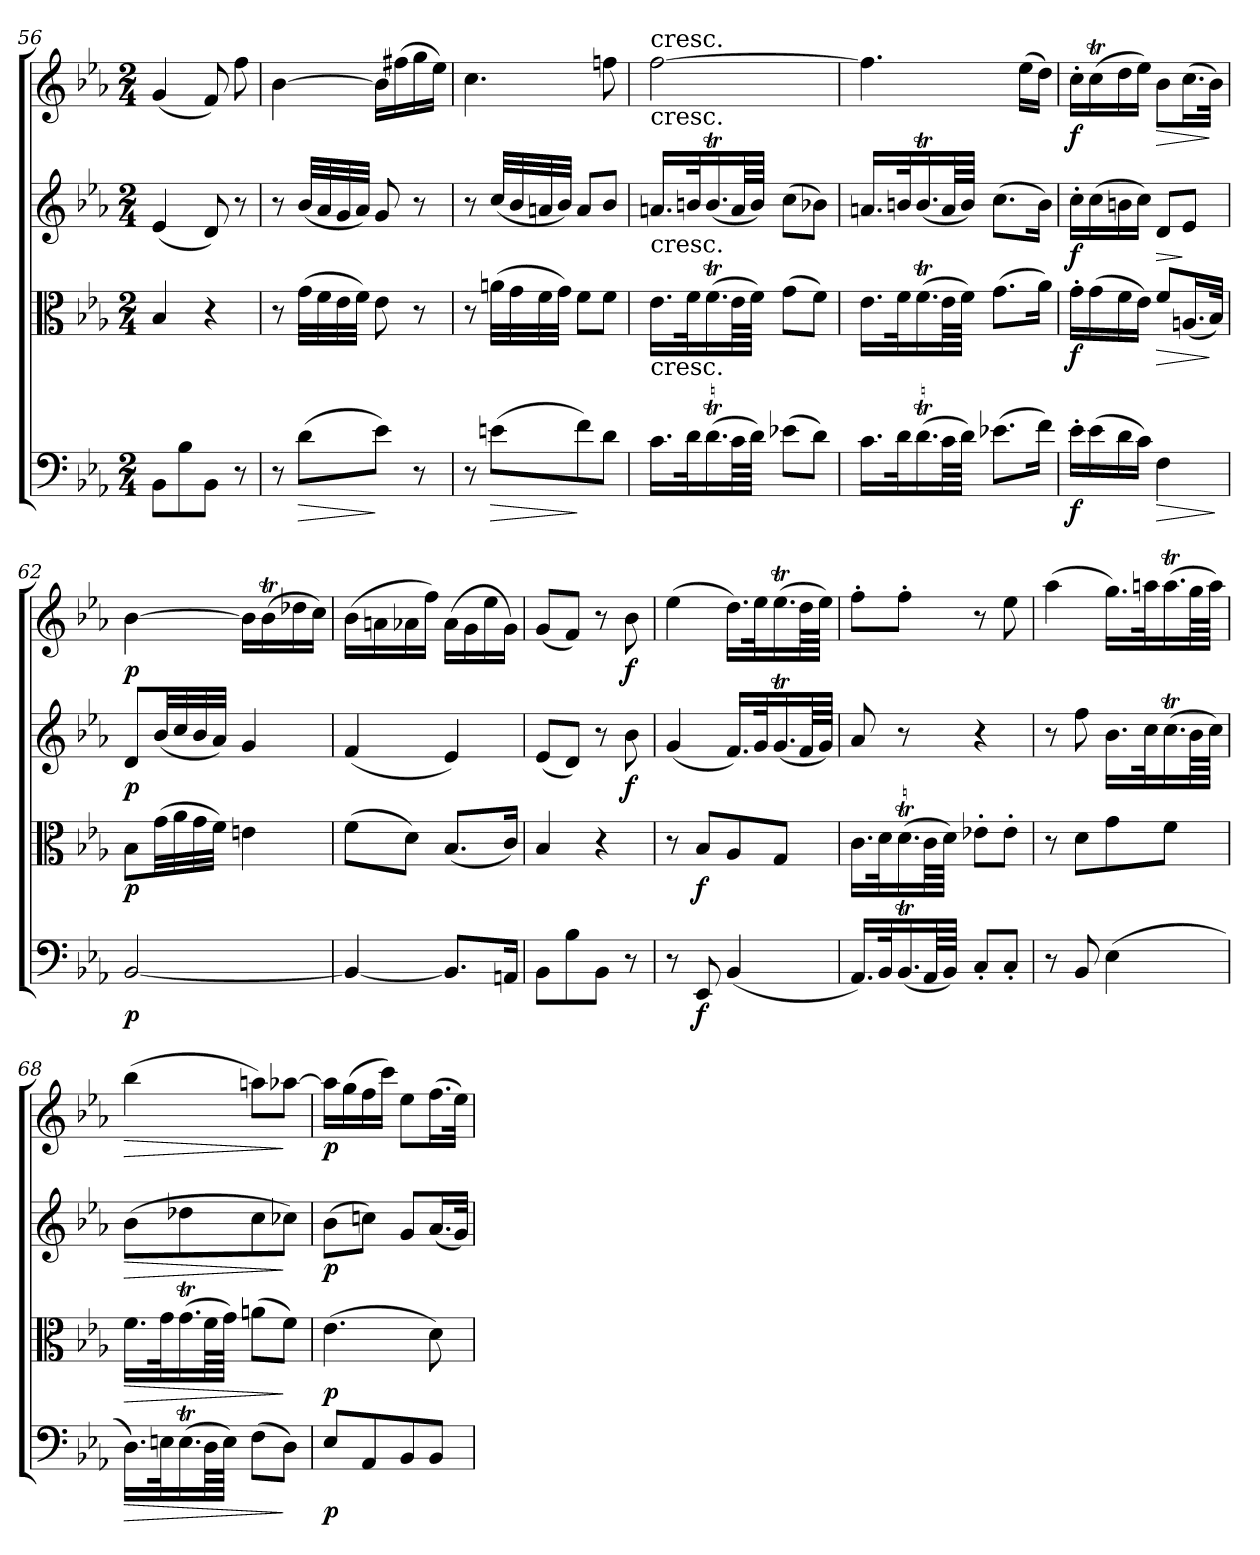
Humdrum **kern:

**kern	**dynam	**kern	**dynam	**kern	**dynam	**kern	**dynam
*part4	*part4	*part3	*part3	*part2	*part2	*part1	*part1
*staff4	*staff4	*staff3	*staff3	*staff2	*staff2	*staff1	*staff1
*clefF4	*	*clefC3	*	*clefG2	*	*clefG2	*
*k[b-e-a-]	*	*k[b-e-a-]	*	*k[b-e-a-]	*	*k[b-e-a-]	*
*E-:	*	*E-:	*	*E-:	*	*E-:	*
*M2/4	*	*M2/4	*	*M2/4	*	*M2/4	*
=56	=56	=56	=56	=56	=56	=56	=56
8BB-\L	.	4B-/	.	(4e-/	.	(4g/	.
8B-\	.	.	.	.	.	.	.
8BB-\J	.	4r	.	8d/)	.	8f/)	.
8r	.	.	.	8r	.	8ff\	.
=57	=57	=57	=57	=57	=57	=57	=57
8r	.	8r	.	8r	.	[4b-\	.
!	!LO:HP:b	!	!	!	!	!	!
(8d\L	>	(32g\LLL	.	(32b-/LLL	.	.	.
.	.	32f\	.	32a-/	.	.	.
.	.	32e-\	.	32g/	.	.	.
.	.	32f\JJJ)	.	32a-/JJJ)	.	.	.
8e-\J)	]	8e-\	.	8g/	.	16b-\LL]	.
.	.	.	.	.	.	(16ff#X\	.
8r	.	8r	.	8r	.	16gg\	.
.	.	.	.	.	.	16ee-\JJ)	.
=58	=58	=58	=58	=58	=58	=58	=58
8r	.	8r	.	8r	.	4.cc\	.
!	!LO:HP:b	!	!	!	!	!	!
(8en\L	>	(32an\LLL	.	(32cc/LLL	.	.	.
.	.	32g\	.	32b-/	.	.	.
.	.	32f\	.	32an/	.	.	.
.	.	32g\JJJ)	.	32b-/JJJ)	.	.	.
8f\)	]	8f\L	.	8a/L	.	.	.
8d\J	.	8f\J	.	8b-/J	.	8ffn\	.
=59	=59	=59	=59	=59	=59	=59	=59
!	!	!	!	!	!	!LO:TX:t=cresc.	!
!	!	!	!	!LO:TX:t=cresc.	!	!	!
!	!	!LO:TX:t=cresc.	!	!	!	!	!
!LO:TX:t=cresc.	!	!	!	!	!	!	!
16.c\LL	.	16.e-\LL	.	16.an/LL	.	[2ff\	.
32d\K	.	32f\K	.	32bn/K	.	.	.
(16.dT\	.	(16.fT\	.	(16.bt/	.	.	.
64c\LL	.	64e-\LL	.	64a/LL	.	.	.
64d\JJJJ)	.	64f\JJJJ)	.	64b/JJJJ)	.	.	.
(8e-X\L	.	(8g\L	.	(8cc\L	.	.	.
8d\J)	.	8f\J)	.	8b-X\J)	.	.	.
=60	=60	=60	=60	=60	=60	=60	=60
16.c\LL	.	16.e-\LL	.	16.an/LL	.	4.ff\]	.
32d\K	.	32f\K	.	32bn/K	.	.	.
(16.dT\	.	(16.fT\	.	(16.bt/	.	.	.
64c\LL	.	64e-\LL	.	64a/LL	.	.	.
64d\JJJJ)	.	64f\JJJJ)	.	64b/JJJJ)	.	.	.
(8.e-X\L	.	(8.g\L	.	(8.cc\L	.	.	.
.	.	.	.	.	.	(16ee-\LL	.
16f\Jk)	.	16a-\Jk)	.	16b\Jk)	.	16dd\JJ)	.
=61	=61	=61	=61	=61	=61	=61	=61
16e-'\LL	f	16g'\LL	f	16cc'\LL	f	16cc'\LL	f
(16e-\	.	(16g\	.	(16cc\	.	(16ccT\	.
16d\	.	16f\	.	16bn\	.	16dd\	.
16c\JJ)	.	16e-\JJ)	.	16cc\JJ)	.	16ee-\JJ)	.
!	!LO:HP:b	!	!LO:HP:b	!	!LO:HP:b	!	!LO:HP:b
4F\	>	8f/L	>	8d/L	>	8b-\L	>
.	.	(16.An/L	.	8e-/J	]	(16.cc\L	.
.	.	32B-/JJk)	]	.	.	32b-\JJk)	]
.	]	.	.	.	.	.	.
=62	=62	=62	=62	=62	=62	=62	=62
[2BB-/	p	8B-\L	p	8d/L	p	[4b-\	p
.	.	(32g\LL	.	(32b-/LL	.	.	.
.	.	32a-\	.	32cc/	.	.	.
.	.	32g\	.	32b-/	.	.	.
.	.	32f\JJJ)	.	32a-/JJJ)	.	.	.
.	.	4en\	.	4g/	.	16b-\LL]	.
.	.	.	.	.	.	(16b-T\	.
.	.	.	.	.	.	16dd-X\	.
.	.	.	.	.	.	16cc\JJ)	.
=63	=63	=63	=63	=63	=63	=63	=63
4BB-/_	.	(8f\L	.	(4f/	.	(16b-\LL	.
.	.	.	.	.	.	16an\	.
.	.	8d\J)	.	.	.	16a-X\	.
.	.	.	.	.	.	16ff\JJ)	.
8.BB-/L]	.	(8.B-/L	.	4e-/)	.	(16a-\LL	.
.	.	.	.	.	.	16g\	.
.	.	.	.	.	.	16ee-\	.
16AAn/Jk	.	16c/Jk)	.	.	.	16g\JJ)	.
=64	=64	=64	=64	=64	=64	=64	=64
8BB-\L	.	4B-/	.	(8e-/L	.	(8g/L	.
8B-\	.	.	.	8d/J)	.	8f/J)	.
8BB-\J	.	4r	.	8r	.	8r	.
8r	.	.	.	8b-\	f	8b-\	f
=65	=65	=65	=65	=65	=65	=65	=65
8r	.	8r	.	(4g/	.	(4ee-\	.
8EE-/	f	8B-/L	f	.	.	.	.
(4BB-/	.	8A-/	.	16.f/LL)	.	16.dd\LL)	.
.	.	.	.	32g/K	.	32ee-\K	.
.	.	8G/J	.	(16.gt/	.	(16.ee-T\	.
.	.	.	.	64f/LL	.	64dd\LL	.
.	.	.	.	64g/JJJJ)	.	64ee-\JJJJ)	.
=66	=66	=66	=66	=66	=66	=66	=66
16.AA-/LL)	.	16.c\LL	.	8a-/	.	8ff'\L	.
32BB-/K	.	32d\K	.	.	.	.	.
(16.BB-T/	.	(16.dT\	.	8r	.	8ff'\J	.
64AA-/LL	.	64c\LL	.	.	.	.	.
64BB-/JJJJ)	.	64d\JJJJ)	.	.	.	.	.
8C'/L	.	8e-X'\L	.	4r	.	8r	.
8C'/J	.	8e-'\J	.	.	.	8ee-\	.
=67	=67	=67	=67	=67	=67	=67	=67
8r	.	8r	.	8r	.	(4aa-\	.
8BB-/	.	8d\L	.	8ff\	.	.	.
(4E-\	.	8g\	.	16.b-\LL	.	16.gg\LL)	.
.	.	.	.	32cc\K	.	32aan\K	.
.	.	8f\J	.	(16.ccT\	.	(16.aat\	.
.	.	.	.	64b-\LL	.	64gg\LL	.
.	.	.	.	64cc\JJJJ)	.	64aa\JJJJ)	.
=68	=68	=68	=68	=68	=68	=68	=68
!	!LO:HP:b	!	!LO:HP:b	!	!LO:HP:b	!	!LO:HP:b
16.D\LL)	>	16.f\LL	>	(8b-\L	>	(4bb-\	>
32En\K	.	32g\K	.	.	.	.	.
(16.Et\	.	(16.gt\	.	8dd-X\	.	.	.
64D\LL	.	64f\LL	.	.	.	.	.
64E\JJJJ)	.	64g\JJJJ)	.	.	.	.	.
(8F\L	.	(8an\L	.	8cc\	.	8aan\L)	.
8D\J)	]	8f\J)	]	8cc-X\J)	]	[8aa-X\J	]
=69	=69	=69	=69	=69	=69	=69	=69
8E-/L	p	(4.e-\	p	(8b-\L	p	16aa-\LL]	p
.	.	.	.	.	.	(16gg\	.
8AA-/	.	.	.	8ccn\J)	.	16ff\	.
.	.	.	.	.	.	16ccc\JJ)	.
8BB-/	.	.	.	8g/L	.	8ee-\L	.
8BB-/J	.	8d\)	.	(16.a-/L	.	(16.ff\L	.
.	.	.	.	32g/JJk)	.	32ee-\JJk)	.
=	=	=	=	=	=	=	=
*-	*-	*-	*-	*-	*-	*-	*-
